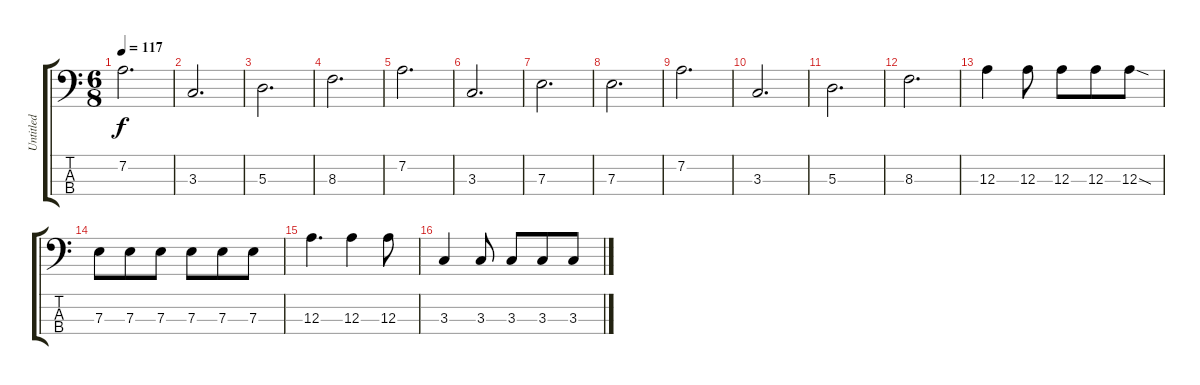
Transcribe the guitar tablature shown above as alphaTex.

\track ("Untitled" "Untitled") {instrument electricbassfinger}
\staff {score tabs}
\tuning (G2 D2 A1 E1) {hide}
\ts (6 8)
\tempo 117
\clef f4
\ks c
7.2.2{d dy f} |
3.3.2{d} |
5.3.2{d} |
8.3.2{d} |
7.2.2{d} |
3.3.2{d} |
7.3.2{d} |
7.3.2{d} |
7.2.2{d} |
3.3.2{d} |
5.3.2{d} |
8.3.2{d} |
12.3.4 12.3.8 12.3.8 12.3.8 12.3{sod}.8 |
7.3.8 7.3.8 7.3.8 7.3.8 7.3.8 7.3.8 |
12.3.4{d} 12.3.4 12.3.8 |
3.3.4 3.3.8 3.3.8 3.3.8 3.3.8
